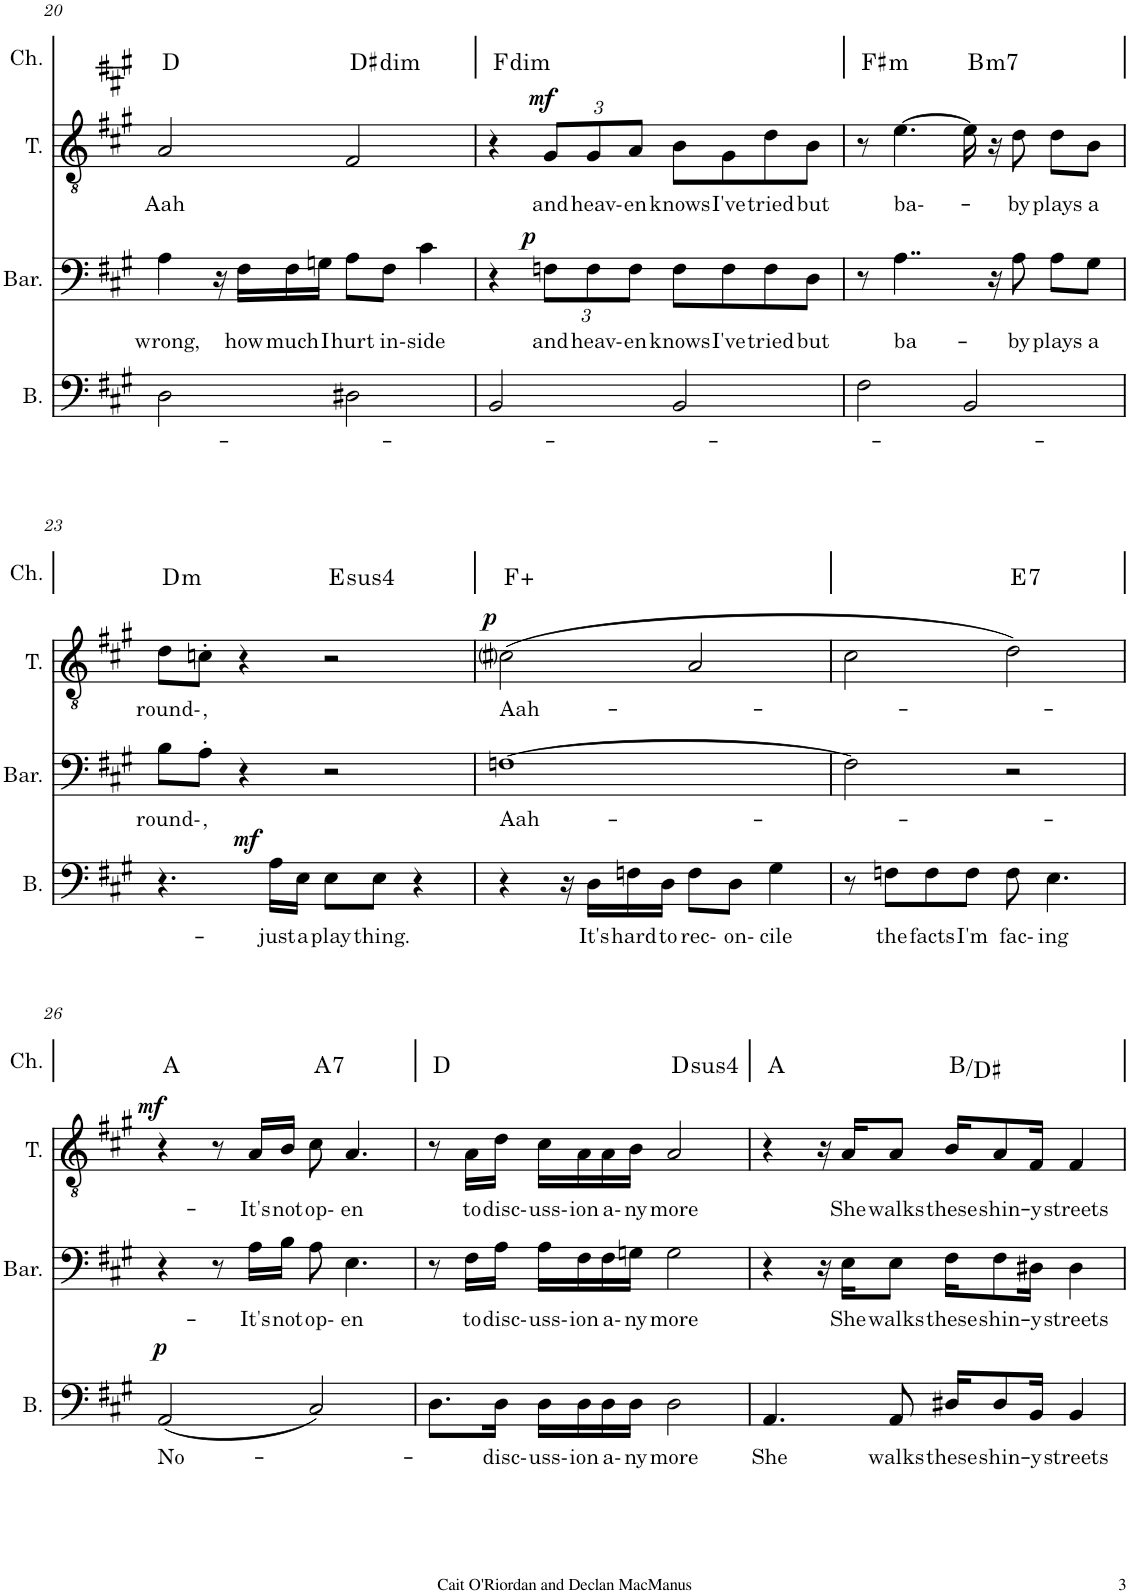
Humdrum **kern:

**kern	**text	**dynam	**kern	**text	**dynam	**kern	**text	**dynam	**kern	**harte
*part4	*part4	*part4	*part3	*part3	*part3	*part2	*part2	*part2	*part1	*part1
*staff4	*staff4	*staff4	*staff3	*staff3	*staff3	*staff2	*staff2	*staff2	*staff1	*
*I"Bass	*	*	*I"Baritone	*	*	*I"Tenor	*	*	*I"Chords	*
*I'B.	*	*	*I'Bar.	*	*	*I'T.	*	*	*I'Ch.	*
!!LO:PB:g=z
*clefF4	*	*	*clefF4	*	*	*clefGv2	*	*	*clefG2	*
*k[f#c#g#]	*	*	*k[f#c#g#]	*	*	*k[f#c#g#]	*	*	*k[f#c#g#]	*
*M4/4	*	*	*M4/4	*	*	*M4/4	*	*	*M4/4	*
=20	=20	=20	=20	=20	=20	=20	=20	=20	=20	=20
!	!	!	!	!LO:LY:b	!	!	!LO:LY:b	!	!	!
*	*	*	*	*	*	*	*	*	*^	*
2D\	.	.	4A\	wrong,	.	2A/	-Aah	.	1ryy	2ryy	D:maj
.	.	.	16r	.	.	.	.	.	.	.	.
!	!	!	!	!LO:LY:b	!	!	!	!	!	!	!
.	.	.	16F#\LL	how	.	.	.	.	.	.	.
!	!	!	!	!LO:LY:b	!	!	!	!	!	!	!
.	.	.	16F#\	much	.	.	.	.	.	.	.
!	!	!	!	!LO:LY:b	!	!	!	!	!	!	!
.	.	.	16Gn\JJ	I	.	.	.	.	.	.	.
!	!	!	!	!LO:LY:b	!	!	!	!	!	!	!LO:H:kt=dim
2D#X\	.	.	8A\L	hurt	.	2F#/	.	.	.	2ryy	D#:dim
!	!	!	!	!LO:LY:b	!	!	!	!	!	!	!
.	.	.	8F#\J	in-	.	.	.	.	.	.	.
!	!	!	!	!LO:LY:b	!	!	!	!	!	!	!
.	.	.	4c#\	side	.	.	.	.	.	.	.
*	*	*	*	*	*	*	*	*	*v	*v	*
=21	=21	=21	=21	=21	=21	=21	=21	=21	=21	=21
*	*	*	*	*	*	*	*	*	*k[f#c#g#]	*
*	*	*	*	*	*	*	*	*	*^	*
!	!	!	!	!	!	!	!	!	!	!	!LO:H:kt=dim
*	*	*	*	*	*	*	*	*	*v	*v	*
2BB/	.	.	4r	.	.	4r	.	.	1ryy	F:dim
*	*	*	*Xbrackettup	*	*	*	*	*	*	*
!	!	!	!	!LO:LY:b	!	!	!	!	!	!
*	*	*	*	*	*	*Xbrackettup	*	*	*	*
!	!	!	!	!	!LO:DY:a	!	!LO:LY:b	!LO:DY:a	!	!
.	.	.	12Fn\L	and	p	12G#/L	and	mf	.	.
!	!	!	!	!LO:LY:b	!	!	!LO:LY:b	!	!	!
.	.	.	12F\	heav-	.	12G#/	heav-	.	.	.
!	!	!	!	!LO:LY:b	!	!	!LO:LY:b	!	!	!
.	.	.	12F\J	en	.	12A/J	en	.	.	.
!	!	!	!	!LO:LY:b	!	!	!LO:LY:b	!	!	!
2BB/	.	.	8F\L	knows	.	8B\L	knows	.	.	.
!	!	!	!	!LO:LY:b	!	!	!LO:LY:b	!	!	!
.	.	.	8F\	I've	.	8G#\	I've	.	.	.
!	!	!	!	!LO:LY:b	!	!	!LO:LY:b	!	!	!
.	.	.	8F\	tried	.	8d\	tried	.	.	.
!	!	!	!	!LO:LY:b	!	!	!LO:LY:b	!	!	!
.	.	.	8D\J	but	.	8B\J	but	.	.	.
=22	=22	=22	=22	=22	=22	=22	=22	=22	=22	=22
!	!	!	!	!	!	!	!	!	!	!LO:H:kt=m
*	*	*	*	*	*	*	*	*	*^	*
2F#\	.	.	8r	.	.	8r	.	.	1ryy	2ryy	F#:min
!	!	!	!	!LO:LY:b	!	!	!LO:LY:b	!	!	!	!
.	.	.	4..A\	ba-	.	[4.e\	ba--	.	.	.	.
!	!	!	!	!	!	!	!	!	!	!	!LO:H:kt=m7
2BB/	.	.	.	.	.	16e\]	.	.	.	2ryy	B:min7
.	.	.	16r	.	.	16r	.	.	.	.	.
!	!	!	!	!LO:LY:b	!	!	!LO:LY:b	!	!	!	!
.	.	.	8A\	-by	.	8d\	by	.	.	.	.
!	!	!	!	!LO:LY:b	!	!	!LO:LY:b	!	!	!	!
.	.	.	8A\L	plays	.	8d\L	plays	.	.	.	.
!	!	!	!	!LO:LY:b	!	!	!LO:LY:b	!	!	!	!
.	.	.	8G#\J	a	.	8B\J	a	.	.	.	.
!!LO:LB:g=z	!!
=23	=23	=23	=23	=23	=23	=23	=23	=23	=23	=23	=23
*	*	*	*	*	*	*	*	*	*k[f#c#g#]	*	*
!	!	!	!	!LO:LY:b	!	!	!LO:LY:b	!	!	!	!LO:H:kt=m
4.r	.	.	8B\L	round-	.	8d\L	round-	.	1ryy	2ryy	D:min
!	!	!	!	!LO:LY:b	!	!	!LO:LY:b	!	!	!	!
.	.	.	8A'\J	,	.	8cn'\J	,	.	.	.	.
.	.	.	4r	.	.	4r	.	.	.	.	.
!	!LO:LY:b	!LO:DY:a	!	!	!	!	!	!	!	!	!
16A\LL	-just	mf	.	.	.	.	.	.	.	.	.
!	!LO:LY:b	!	!	!	!	!	!	!	!	!	!
16E\JJ	a	.	.	.	.	.	.	.	.	.	.
!	!LO:LY:b	!	!	!	!	!	!	!	!	!	!LO:H:kt=4
8E\L	play	.	2r	.	.	2r	.	.	.	2ryy	E:sus4
!	!LO:LY:b	!	!	!	!	!	!	!	!	!	!
8E\J	thing.	.	.	.	.	.	.	.	.	.	.
4r	.	.	.	.	.	.	.	.	.	.	.
=24	=24	=24	=24	=24	=24	=24	=24	=24	=24	=24	=24
!	!	!	!	!LO:LY:b	!	!	!LO:LY:b	!LO:DY:a	!	!	!
*	*	*	*	*	*	*	*	*	*v	*v	*
4r	.	.	[1Fn	Aah-	.	(2c#i\	Aah-	p	1ryy	F:aug
16r	.	.	.	.	.	.	.	.	.	.
!	!LO:LY:b	!	!	!	!	!	!	!	!	!
16D\LL	It's	.	.	.	.	.	.	.	.	.
!	!LO:LY:b	!	!	!	!	!	!	!	!	!
16Fn\	hard	.	.	.	.	.	.	.	.	.
!	!LO:LY:b	!	!	!	!	!	!	!	!	!
16D\JJ	to	.	.	.	.	.	.	.	.	.
!	!LO:LY:b	!	!	!	!	!	!	!	!	!
8F\L	rec-	.	.	.	.	2A/	.	.	.	.
!	!LO:LY:b	!	!	!	!	!	!	!	!	!
8D\J	on-	.	.	.	.	.	.	.	.	.
!	!LO:LY:b	!	!	!	!	!	!	!	!	!
4G#\	cile	.	.	.	.	.	.	.	.	.
=25	=25	=25	=25	=25	=25	=25	=25	=25	=25	=25
*	*	*	*	*	*	*	*	*	*^	*
8r	.	.	2F\]	.	.	2c#\	.	.	1ryy	2ryy	.
!	!LO:LY:b	!	!	!	!	!	!	!	!	!	!
8Fn\L	the	.	.	.	.	.	.	.	.	.	.
!	!LO:LY:b	!	!	!	!	!	!	!	!	!	!
8F\	facts	.	.	.	.	.	.	.	.	.	.
!	!LO:LY:b	!	!	!	!	!	!	!	!	!	!
8F\J	I'm	.	.	.	.	.	.	.	.	.	.
!	!LO:LY:b	!	!	!	!	!	!	!	!	!	!LO:H:kt=7
8F\	fac-	.	2r	.	.	2d\)	.	.	.	2ryy	E:7
!	!LO:LY:b	!	!	!	!	!	!	!	!	!	!
4.E\	ing	.	.	.	.	.	.	.	.	.	.
!!LO:LB:g=z	!!
=26	=26	=26	=26	=26	=26	=26	=26	=26	=26	=26	=26
*	*	*	*	*	*	*	*	*	*k[f#c#g#]	*	*
!	!LO:LY:b	!LO:DY:a	!	!	!	!	!	!LO:DY:a	!	!	!
(2AA/	No-	p	4r	.	.	4r	.	mf	1ryy	2ryy	A:maj
.	.	.	8r	.	.	8r	.	.	.	.	.
!	!	!	!	!LO:LY:b	!	!	!LO:LY:b	!	!	!	!
.	.	.	16A\LL	It's	.	16A/LL	It's	.	.	.	.
!	!	!	!	!LO:LY:b	!	!	!LO:LY:b	!	!	!	!
.	.	.	16B\JJ	not	.	16B/JJ	not	.	.	.	.
!	!	!	!	!LO:LY:b	!	!	!LO:LY:b	!	!	!	!LO:H:kt=7
2C#/)	.	.	8A\	op-	.	8c#\	op-	.	.	2ryy	A:7
!	!	!	!	!LO:LY:b	!	!	!LO:LY:b	!	!	!	!
.	.	.	4.E\	en	.	4.A/	en	.	.	.	.
=27	=27	=27	=27	=27	=27	=27	=27	=27	=27	=27	=27
8.D\L	.	.	8r	.	.	8r	.	.	1ryy	2ryy	D:maj
!	!	!	!	!LO:LY:b	!	!	!LO:LY:b	!	!	!	!
.	.	.	16F#\LL	to	.	16A\LL	to	.	.	.	.
!	!LO:LY:b	!	!	!LO:LY:b	!	!	!LO:LY:b	!	!	!	!
16D\Jk	-disc-	.	16A\JJ	disc-	.	16d\JJ	disc-	.	.	.	.
!	!LO:LY:b	!	!	!LO:LY:b	!	!	!LO:LY:b	!	!	!	!
16D\LL	uss-	.	16A\LL	uss-	.	16c#\LL	uss-	.	.	.	.
!	!LO:LY:b	!	!	!LO:LY:b	!	!	!LO:LY:b	!	!	!	!
16D\	ion	.	16F#\	ion	.	16A\	ion	.	.	.	.
!	!LO:LY:b	!	!	!LO:LY:b	!	!	!LO:LY:b	!	!	!	!
16D\	a-	.	16F#\	a-	.	16A\	a-	.	.	.	.
!	!LO:LY:b	!	!	!LO:LY:b	!	!	!LO:LY:b	!	!	!	!
16D\JJ	ny	.	16Gn\JJ	ny	.	16B\JJ	ny	.	.	.	.
!	!LO:LY:b	!	!	!LO:LY:b	!	!	!LO:LY:b	!	!	!	!LO:H:kt=4
2D\	more	.	2G\	more	.	2A/	more	.	.	2ryy	D:sus4
=28	=28	=28	=28	=28	=28	=28	=28	=28	=28	=28	=28
*	*	*	*	*	*	*	*	*	*k[f#c#g#]	*	*
!	!LO:LY:b	!	!	!	!	!	!	!	!	!	!
4.AA/	She	.	4r	.	.	4r	.	.	1ryy	2ryy	A:maj
.	.	.	16r	.	.	16r	.	.	.	.	.
!	!	!	!	!LO:LY:b	!	!	!LO:LY:b	!	!	!	!
.	.	.	16E\KL	She	.	16A/KL	She	.	.	.	.
!	!LO:LY:b	!	!	!LO:LY:b	!	!	!LO:LY:b	!	!	!	!
8AA/	walks	.	8E\J	walks	.	8A/J	walks	.	.	.	.
!	!LO:LY:b	!	!	!LO:LY:b	!	!	!LO:LY:b	!	!	!	!
16D#X/KL	these	.	16F#\KL	these	.	16B/KL	these	.	.	2ryy	B:maj/3
!	!LO:LY:b	!	!	!LO:LY:b	!	!	!LO:LY:b	!	!	!	!
8D#/	shin-	.	8F#\	shin-	.	8A/	shin-	.	.	.	.
!	!LO:LY:b	!	!	!LO:LY:b	!	!	!LO:LY:b	!	!	!	!
16BB/Jk	-y	.	16D#X\Jk	-y	.	16F#/Jk	-y	.	.	.	.
!	!LO:LY:b	!	!	!LO:LY:b	!	!	!LO:LY:b	!	!	!	!
4BB/	streets	.	4D#\	streets	.	4F#/	streets	.	.	.	.
*	*	*	*	*	*	*	*	*	*v	*v	*
=	=	=	=	=	=	=	=	=	=	=
*-	*-	*-	*-	*-	*-	*-	*-	*-	*-	*-
